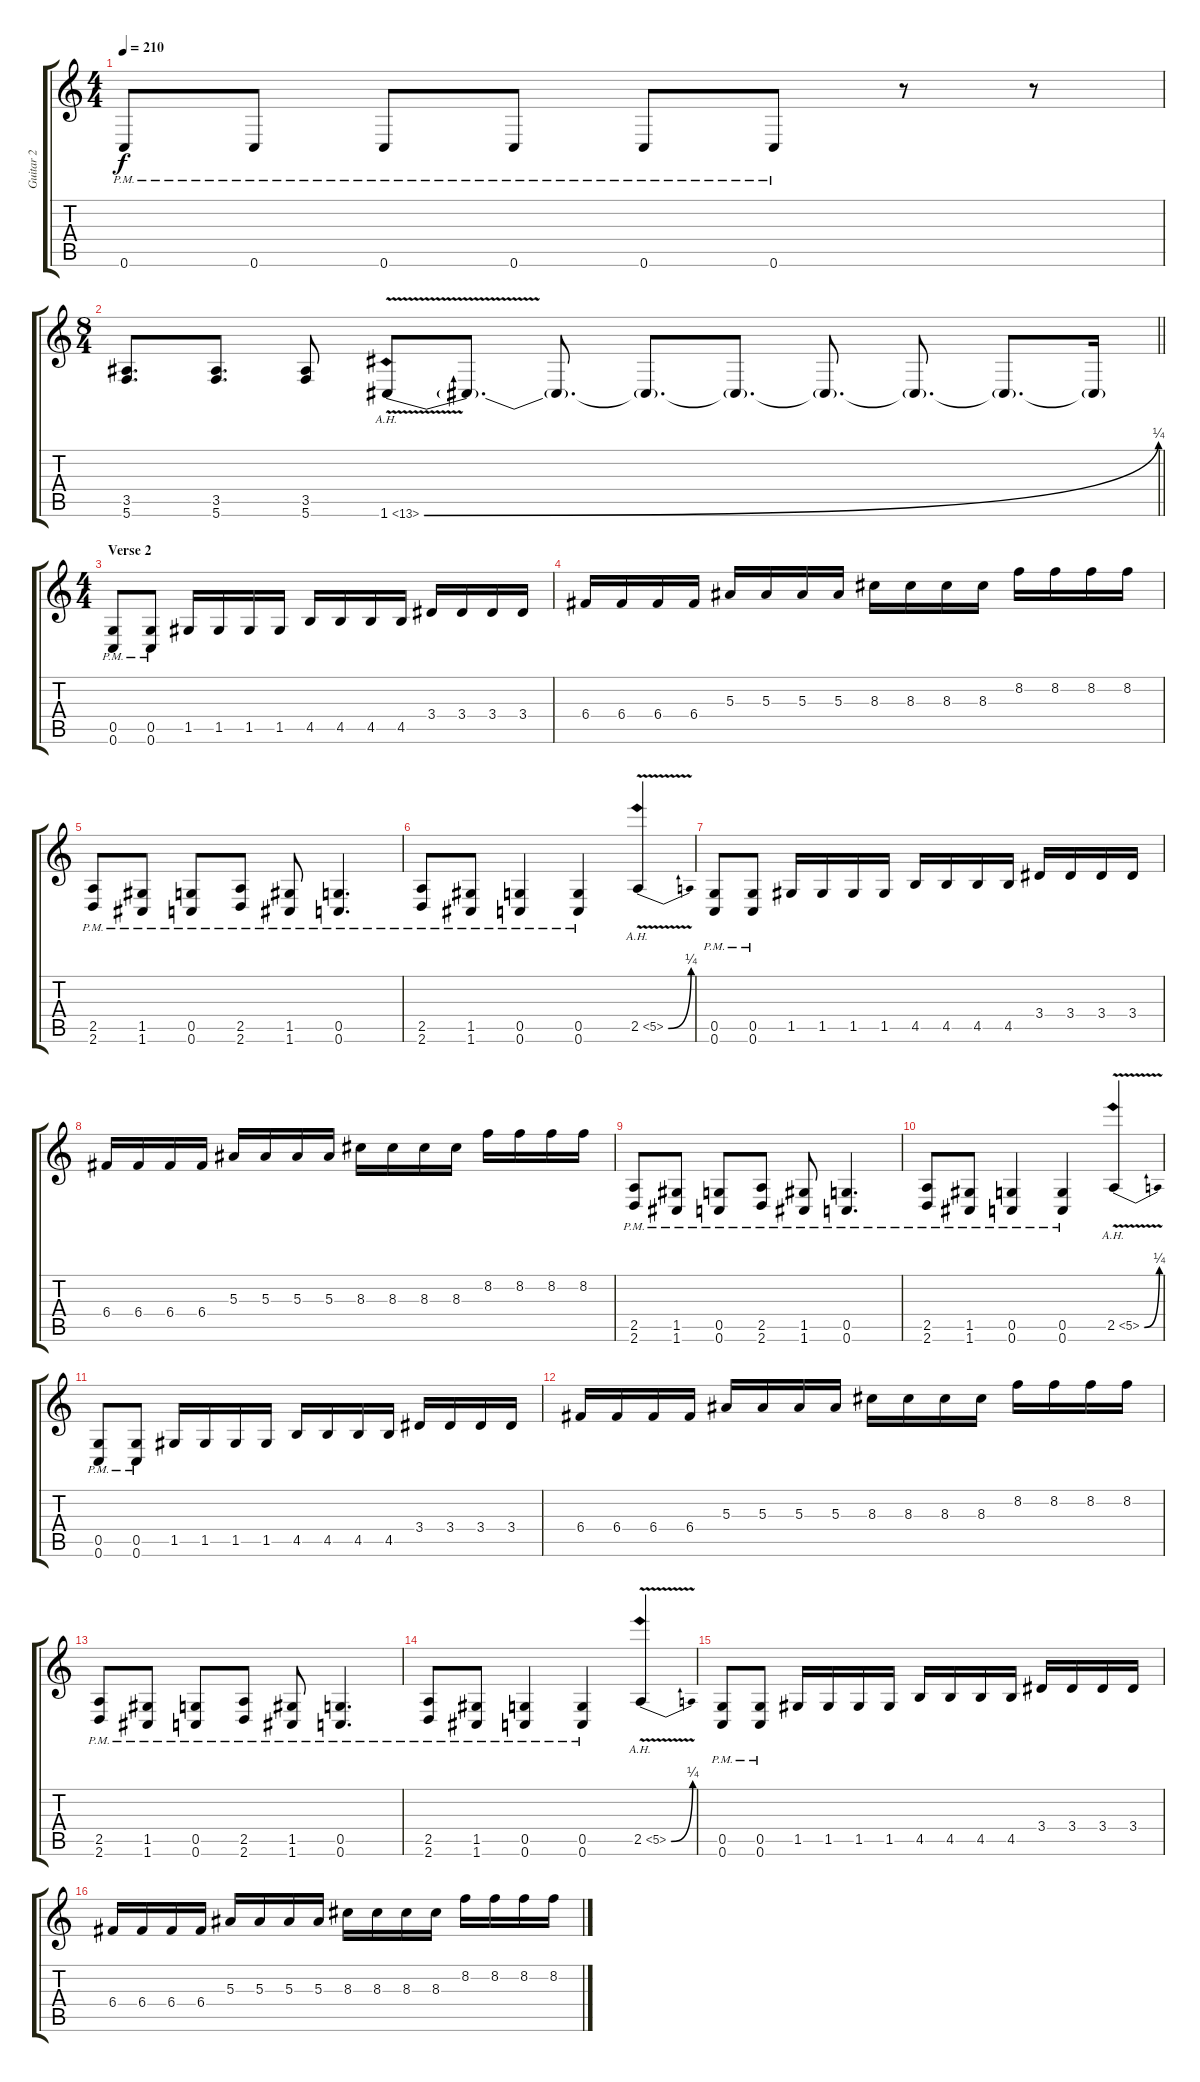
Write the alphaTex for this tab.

\track ("Guitar 2" "Guitar 2") {instrument distortionguitar}
\staff {score tabs}
\tuning (D4 A3 F3 C3 G2 C2) {hide}
\ts (4 4)
\tempo 210
\clef g2
\ks c
0.6{pm}.8{dy f} 0.6{pm}.8 0.6{pm}.8 0.6{pm}.8 0.6{pm}.8 0.6{pm}.8 r.8 r.8 |
\ts (8 4)
\barLineRight lightlight
(3.5 5.6).8{d} (3.5 5.6).8{d} (3.5 5.6).8 1.6{be (bend 0 0 60 1) ah 12 v}.8 1.6{t}.8{d} 1.6{t}.8{d} 1.6{t}.8{d} 1.6{t}.8{d} 1.6{t}.8{d} 1.6{t}.8{d} 1.6{t}.8{d} 1.6{t}.16 |
\ts (4 4)
\section ("" "Verse 2")
(0.5 0.6{pm}).8 (0.5 0.6{pm}).8 1.5.16 1.5.16 1.5.16 1.5.16 4.5.16 4.5.16 4.5.16 4.5.16 3.4.16 3.4.16 3.4.16 3.4.16 |
6.4.16 6.4.16 6.4.16 6.4.16 5.3.16 5.3.16 5.3.16 5.3.16 8.3.16 8.3.16 8.3.16 8.3.16 8.2.16 8.2.16 8.2.16 8.2.16 |
(2.5{pm} 2.6{pm}).8 (1.5{pm} 1.6{pm}).8 (0.5{pm} 0.6{pm}).8 (2.5{pm} 2.6{pm}).8 (1.5{pm} 1.6{pm}).8 (0.5{pm} 0.6{pm}).4{d} |
(2.5{pm} 2.6{pm}).8 (1.5{pm} 1.6{pm}).8 (0.5{pm} 0.6{pm}).4 (0.5 0.6{pm}).4 2.5{be (bend 0 0 60 1) ah 3 v}.4 |
(0.5 0.6{pm}).8 (0.5 0.6{pm}).8 1.5.16 1.5.16 1.5.16 1.5.16 4.5.16 4.5.16 4.5.16 4.5.16 3.4.16 3.4.16 3.4.16 3.4.16 |
6.4.16 6.4.16 6.4.16 6.4.16 5.3.16 5.3.16 5.3.16 5.3.16 8.3.16 8.3.16 8.3.16 8.3.16 8.2.16 8.2.16 8.2.16 8.2.16 |
(2.5{pm} 2.6{pm}).8 (1.5{pm} 1.6{pm}).8 (0.5{pm} 0.6{pm}).8 (2.5{pm} 2.6{pm}).8 (1.5{pm} 1.6{pm}).8 (0.5{pm} 0.6{pm}).4{d} |
(2.5{pm} 2.6{pm}).8 (1.5{pm} 1.6{pm}).8 (0.5{pm} 0.6{pm}).4 (0.5 0.6{pm}).4 2.5{be (bend 0 0 60 1) ah 3 v}.4 |
(0.5 0.6{pm}).8 (0.5 0.6{pm}).8 1.5.16 1.5.16 1.5.16 1.5.16 4.5.16 4.5.16 4.5.16 4.5.16 3.4.16 3.4.16 3.4.16 3.4.16 |
6.4.16 6.4.16 6.4.16 6.4.16 5.3.16 5.3.16 5.3.16 5.3.16 8.3.16 8.3.16 8.3.16 8.3.16 8.2.16 8.2.16 8.2.16 8.2.16 |
(2.5{pm} 2.6{pm}).8 (1.5{pm} 1.6{pm}).8 (0.5{pm} 0.6{pm}).8 (2.5{pm} 2.6{pm}).8 (1.5{pm} 1.6{pm}).8 (0.5{pm} 0.6{pm}).4{d} |
(2.5{pm} 2.6{pm}).8 (1.5{pm} 1.6{pm}).8 (0.5{pm} 0.6{pm}).4 (0.5 0.6{pm}).4 2.5{be (bend 0 0 60 1) ah 3 v}.4 |
(0.5 0.6{pm}).8 (0.5 0.6{pm}).8 1.5.16 1.5.16 1.5.16 1.5.16 4.5.16 4.5.16 4.5.16 4.5.16 3.4.16 3.4.16 3.4.16 3.4.16 |
6.4.16 6.4.16 6.4.16 6.4.16 5.3.16 5.3.16 5.3.16 5.3.16 8.3.16 8.3.16 8.3.16 8.3.16 8.2.16 8.2.16 8.2.16 8.2.16
